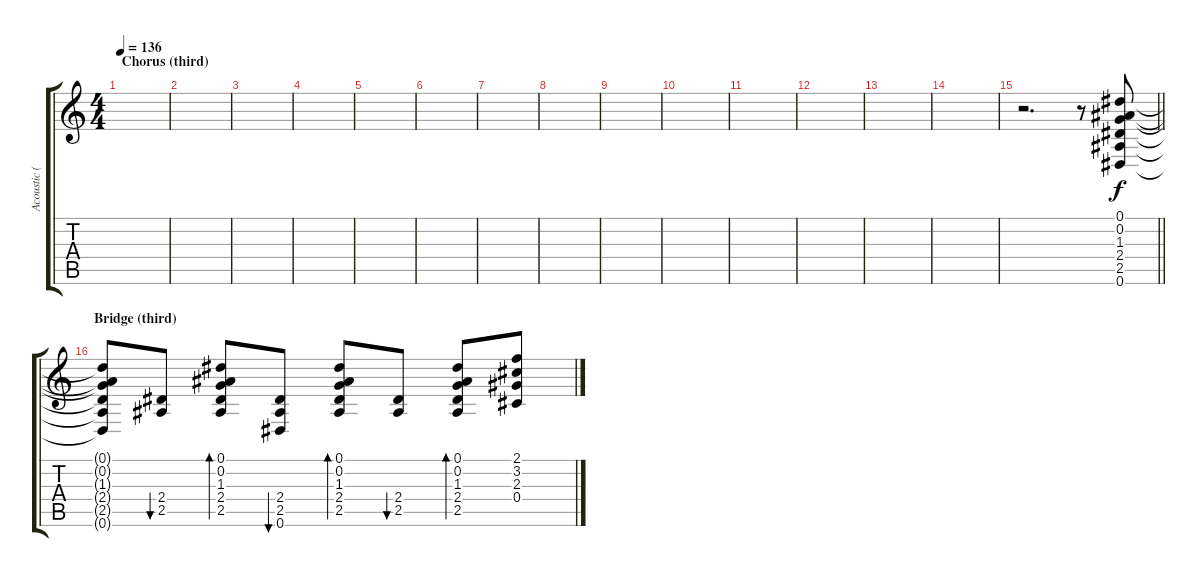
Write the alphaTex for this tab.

\track ("Acoustic (some parts + at solo)" "Acoustic (") {instrument acousticguitarsteel}
\staff {score tabs}
\tuning (Eb4 Bb3 Gb3 Db3 Ab2 Eb2) {hide}
\ts (4 4)
\section ("" "Chorus (third)")
\tempo 136
\clef g2
\ks c
|
|
|
|
|
|
|
|
|
|
|
|
|
|
\barLineRight lightlight
r.2{d} r.8 (0.1 0.2 1.3 2.4 2.5 0.6).8{volume 8} |
\section ("" "Bridge (third)")
(0.1{t} 0.2{t} 1.3{t} 2.4{t} 2.5{t} 0.6{t}).8 (2.4 2.5).8{bu 120} (0.1 0.2 1.3 2.4 2.5).8{bd 60} (2.4 2.5 0.6).8{bu 120} (0.1 0.2 1.3 2.4 2.5).8{bd 60} (2.4 2.5).8{bu 120} (0.1 0.2 1.3 2.4 2.5).8{bd 60} (2.1 3.2 2.3 0.4).8
